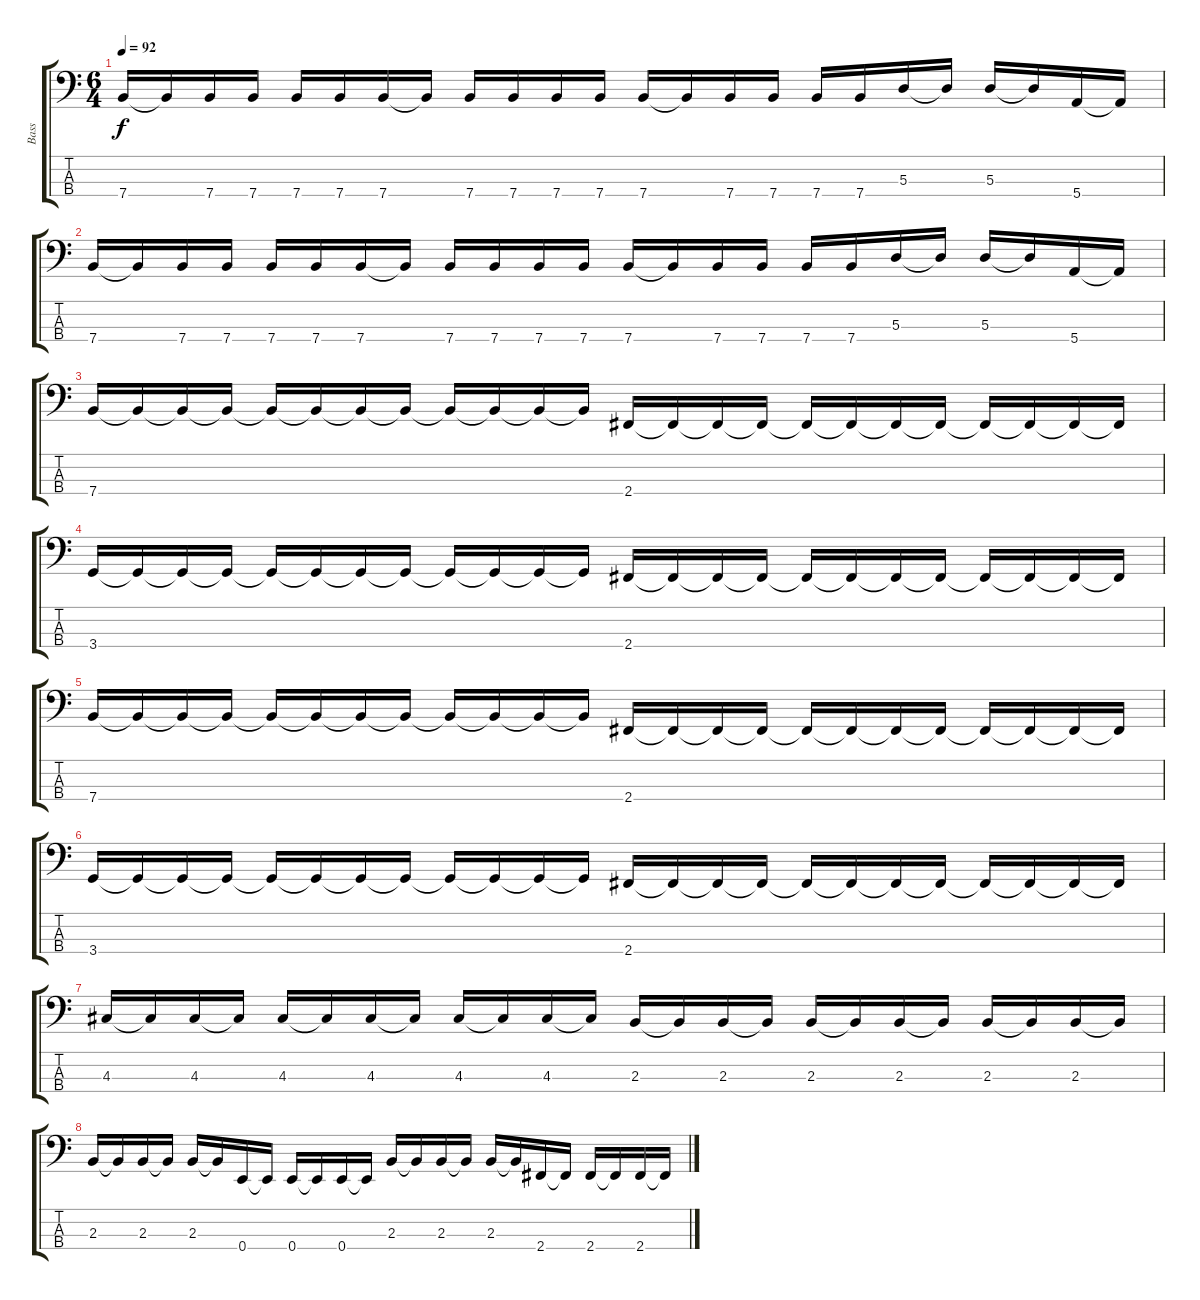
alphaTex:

\track ("Bass" "Bass") {instrument electricbasspick}
\staff {score tabs}
\tuning (G2 D2 A1 E1) {hide}
\ts (6 4)
\tempo 92
\clef f4
\ks c
7.4.16{dy f} 7.4{t}.16 7.4.16 7.4.16 7.4.16 7.4.16 7.4.16 7.4{t}.16 7.4.16 7.4.16 7.4.16 7.4.16 7.4.16 7.4{t}.16 7.4.16 7.4.16 7.4.16 7.4.16 5.3.16 5.3{t}.16 5.3.16 5.3{t}.16 5.4.16 5.4{t}.16 |
7.4.16 7.4{t}.16 7.4.16 7.4.16 7.4.16 7.4.16 7.4.16 7.4{t}.16 7.4.16 7.4.16 7.4.16 7.4.16 7.4.16 7.4{t}.16 7.4.16 7.4.16 7.4.16 7.4.16 5.3.16 5.3{t}.16 5.3.16 5.3{t}.16 5.4.16 5.4{t}.16 |
7.4.16 7.4{t}.16 7.4{t}.16 7.4{t}.16 7.4{t}.16 7.4{t}.16 7.4{t}.16 7.4{t}.16 7.4{t}.16 7.4{t}.16 7.4{t}.16 7.4{t}.16 2.4.16 2.4{t}.16 2.4{t}.16 2.4{t}.16 2.4{t}.16 2.4{t}.16 2.4{t}.16 2.4{t}.16 2.4{t}.16 2.4{t}.16 2.4{t}.16 2.4{t}.16 |
3.4.16 3.4{t}.16 3.4{t}.16 3.4{t}.16 3.4{t}.16 3.4{t}.16 3.4{t}.16 3.4{t}.16 3.4{t}.16 3.4{t}.16 3.4{t}.16 3.4{t}.16 2.4.16 2.4{t}.16 2.4{t}.16 2.4{t}.16 2.4{t}.16 2.4{t}.16 2.4{t}.16 2.4{t}.16 2.4{t}.16 2.4{t}.16 2.4{t}.16 2.4{t}.16 |
7.4.16 7.4{t}.16 7.4{t}.16 7.4{t}.16 7.4{t}.16 7.4{t}.16 7.4{t}.16 7.4{t}.16 7.4{t}.16 7.4{t}.16 7.4{t}.16 7.4{t}.16 2.4.16 2.4{t}.16 2.4{t}.16 2.4{t}.16 2.4{t}.16 2.4{t}.16 2.4{t}.16 2.4{t}.16 2.4{t}.16 2.4{t}.16 2.4{t}.16 2.4{t}.16 |
3.4.16 3.4{t}.16 3.4{t}.16 3.4{t}.16 3.4{t}.16 3.4{t}.16 3.4{t}.16 3.4{t}.16 3.4{t}.16 3.4{t}.16 3.4{t}.16 3.4{t}.16 2.4.16 2.4{t}.16 2.4{t}.16 2.4{t}.16 2.4{t}.16 2.4{t}.16 2.4{t}.16 2.4{t}.16 2.4{t}.16 2.4{t}.16 2.4{t}.16 2.4{t}.16 |
4.3.16 4.3{t}.16 4.3.16 4.3{t}.16 4.3.16 4.3{t}.16 4.3.16 4.3{t}.16 4.3.16 4.3{t}.16 4.3.16 4.3{t}.16 2.3.16 2.3{t}.16 2.3.16 2.3{t}.16 2.3.16 2.3{t}.16 2.3.16 2.3{t}.16 2.3.16 2.3{t}.16 2.3.16 2.3{t}.16 |
2.3.16 2.3{t}.16 2.3.16 2.3{t}.16 2.3.16 2.3{t}.16 0.4.16 0.4{t}.16 0.4.16 0.4{t}.16 0.4.16 0.4{t}.16 2.3.16 2.3{t}.16 2.3.16 2.3{t}.16 2.3.16 2.3{t}.16 2.4.16 2.4{t}.16 2.4.16 2.4{t}.16 2.4.16 2.4{t}.16
